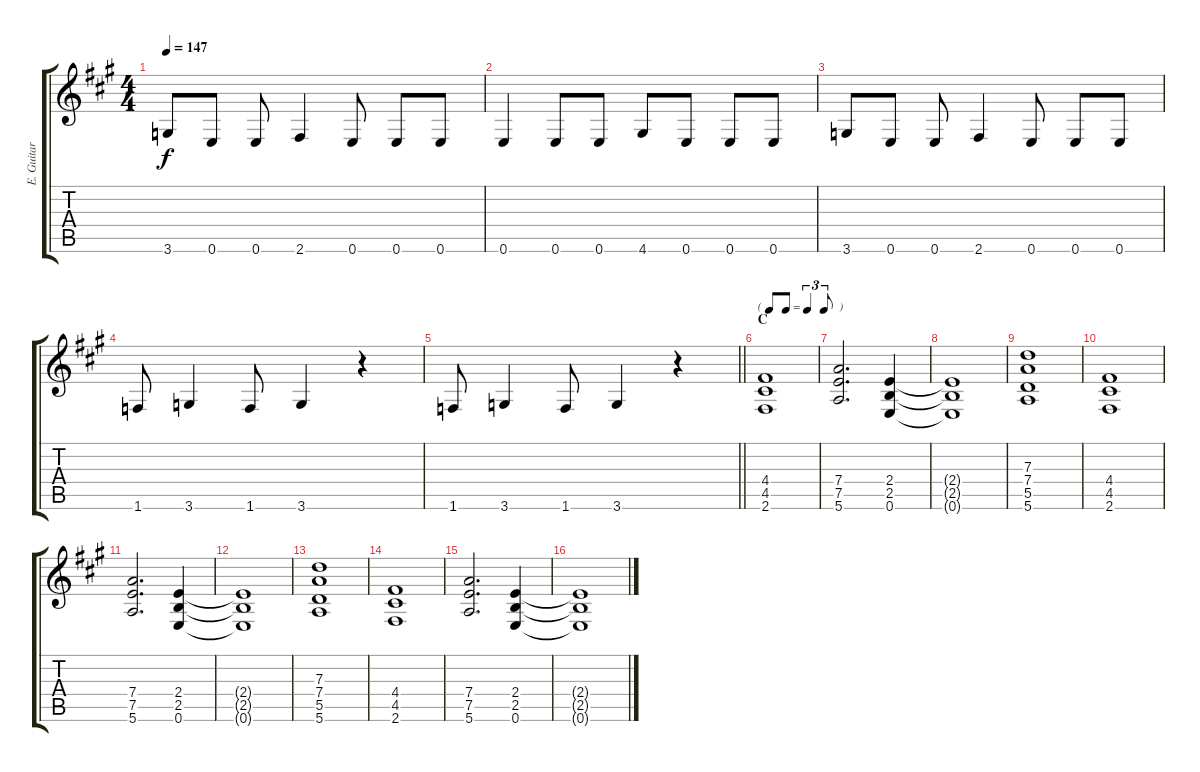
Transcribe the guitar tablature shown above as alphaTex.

\track ("E. Guitar II" "E. Guitar ") {instrument overdrivenguitar}
\staff {score tabs}
\tuning (E4 B3 G3 D3 A2 E2) {hide}
\ts (4 4)
\tempo 147
\clef g2
\ks a
3.6.8{dy f} 0.6.8 0.6.8 2.6.4 0.6.8 0.6.8 0.6.8 |
0.6.4 0.6.8 0.6.8 4.6.8 0.6.8 0.6.8 0.6.8 |
3.6.8 0.6.8 0.6.8 2.6.4 0.6.8 0.6.8 0.6.8 |
1.6.8 3.6.4 1.6.8 3.6.4 r.4 |
\barLineRight lightlight
1.6.8 3.6.4 1.6.8 3.6.4 r.4 |
\tf triplet8th
\section ("" "C")
(4.4 4.5 2.6).1 |
(7.4 7.5 5.6).2{d} (2.4 2.5 0.6).4 |
(2.4{t} 2.5{t} 0.6{t}).1 |
(7.3 7.4 5.5 5.6).1 |
(4.4 4.5 2.6).1 |
(7.4 7.5 5.6).2{d} (2.4 2.5 0.6).4 |
(2.4{t} 2.5{t} 0.6{t}).1 |
(7.3 7.4 5.5 5.6).1 |
(4.4 4.5 2.6).1 |
(7.4 7.5 5.6).2{d} (2.4 2.5 0.6).4 |
(2.4{t} 2.5{t} 0.6{t}).1
